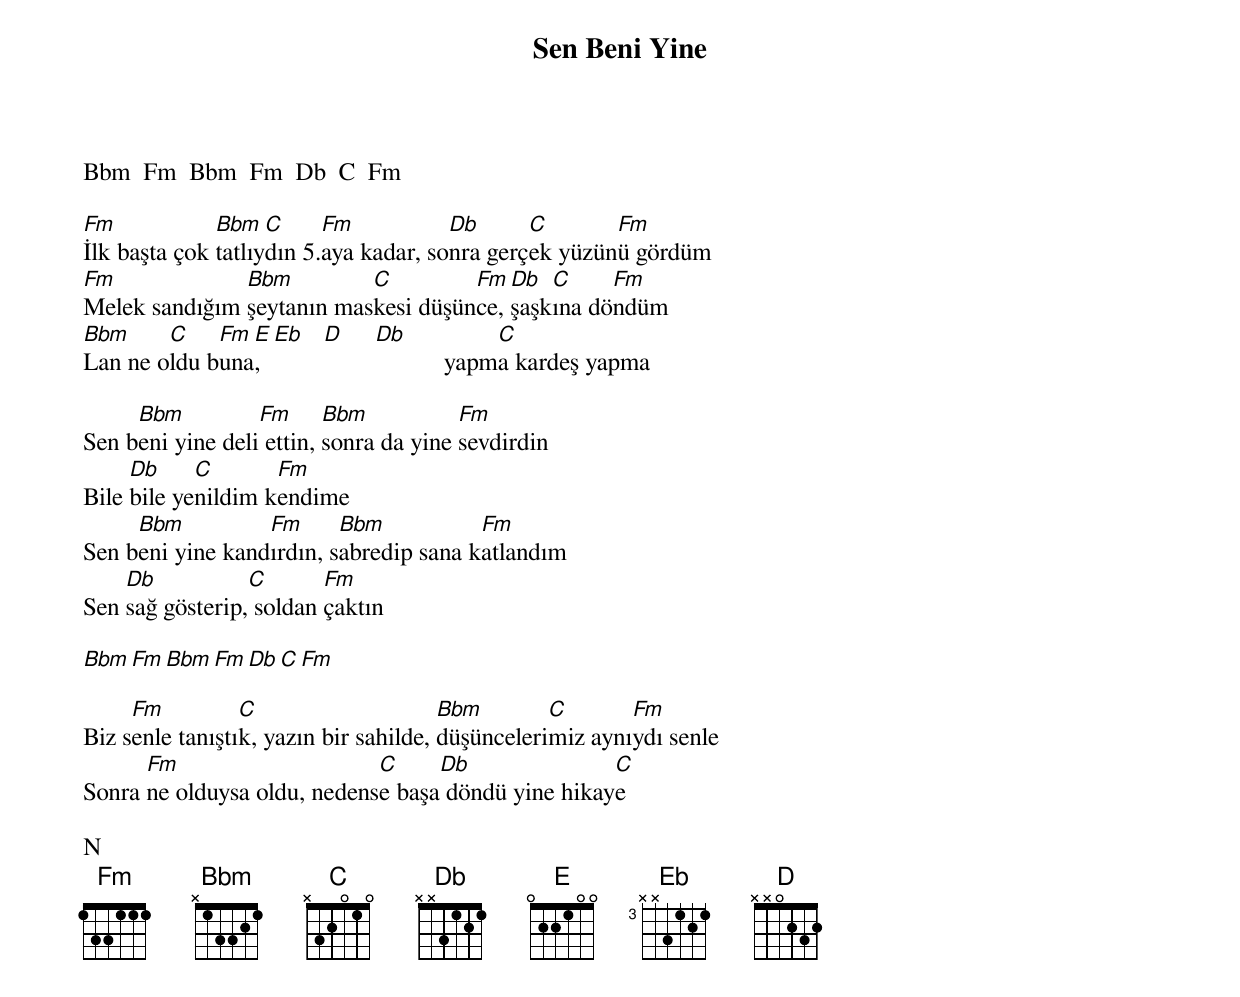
{title: Sen Beni Yine}
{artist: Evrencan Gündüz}

Bbm  Fm  Bbm  Fm  Db  C  Fm

Fm            Bbm   C     Fm           Db      C       Fm
İlk başta çok tatlıydın 5.aya kadar, sonra gerçek yüzünü gördüm
Fm             Bbm         C         Fm  Db  C     Fm
Melek sandığım şeytanın maskesi düşünce, şaşkına döndüm
Bbm     C    Fm E Eb D    Db             C
Lan ne oldu buna,                    yapma kardeş yapma

     Bbm          Fm      Bbm           Fm
Sen beni yine deli ettin, sonra da yine sevdirdin
     Db     C       Fm
Bile bile yenildim kendime
     Bbm          Fm      Bbm           Fm
Sen beni yine kandırdın, sabredip sana katlandım
    Db           C       Fm
Sen sağ gösterip, soldan çaktın

Bbm  Fm  Bbm  Fm  Db  C  Fm

     Fm          C                     Bbm        C       Fm
Biz senle tanıştık, yazın bir sahilde, düşüncelerimiz aynıydı senle
      Fm                     C     Db               C
Sonra ne olduysa oldu, nedense başa döndü yine hikaye

N
